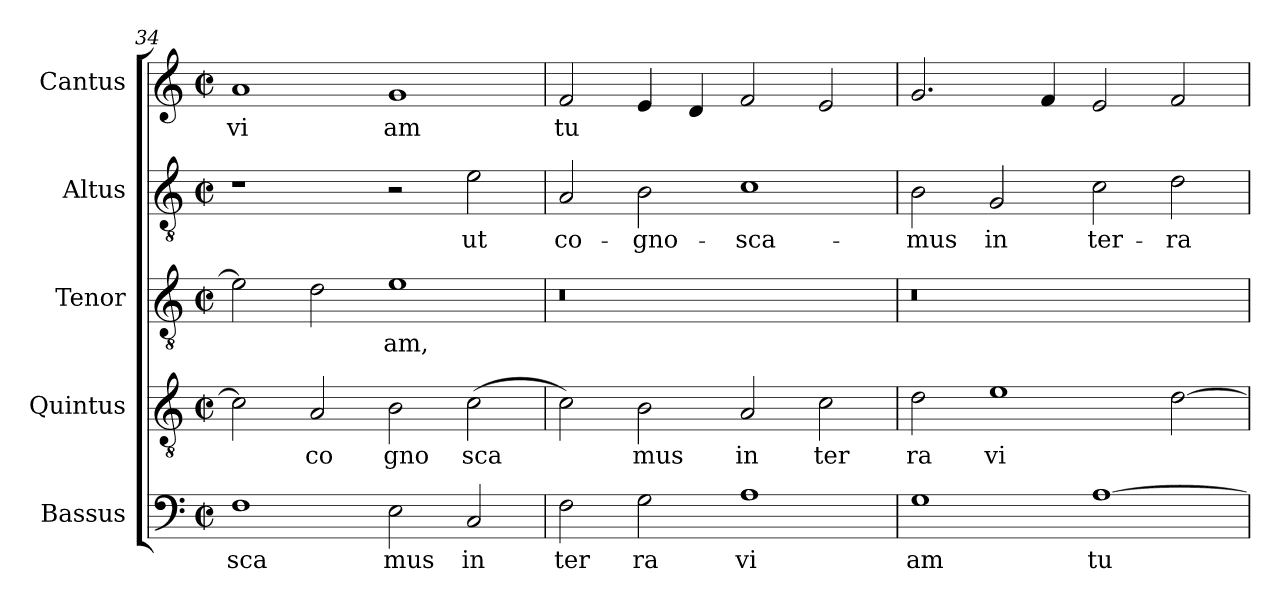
**kern	**text	**kern	**text	**kern	**text	**kern	**text	**kern	**text
*part5	*part5	*part4	*part4	*part3	*part3	*part2	*part2	*part1	*part1
*staff5	*staff5	*staff4	*staff4	*staff3	*staff3	*staff2	*staff2	*staff1	*staff1
*I"Bassus	*	*I"Quintus	*	*I"Tenor	*	*I"Altus	*	*I"Cantus	*
*clefF4	*	*clefGv2	*	*clefGv2	*	*clefGv2	*	*clefG2	*
*M2/2	*	*M2/2	*	*M2/2	*	*M2/2	*	*M2/2	*
*met(c|)	*	*met(c|)	*	*met(c|)	*	*met(c|)	*	*met(c|)	*
=34	=34	=34	=34	=34	=34	=34	=34	=34	=34
!	!LO:LY:b:cj	!	!	!	!	!	!	!	!LO:LY:b:cj
1F	sca	2c\]	.	2e\]	.	1r	.	1a	vi
!	!	!	!LO:LY:b:cj	!	!	!	!	!	!
.	.	2A/	co	2d\	.	.	.	.	.
!	!LO:LY:b:cj	!	!LO:LY:b:cj	!	!LO:LY:b:cj	!	!	!	!LO:LY:b:cj
2E\	mus	2B\	gno	1e	-am,	2r	.	1g	am
!	!LO:LY:b:cj	!	!LO:LY:b	!	!	!	!LO:LY:b:cj	!	!
2C/	in	(>2c\	sca	.	.	2e\	ut	.	.
=35	=35	=35	=35	=35	=35	=35	=35	=35	=35
!	!LO:LY:b:cj	!	!	!	!	!	!LO:LY:b:cj	!	!LO:LY:b:cj
2F\	ter	2c\)	.	0r	.	2A/	co-	2f/	tu
!	!LO:LY:b:cj	!	!LO:LY:b:cj	!	!	!	!LO:LY:b:cj	!	!
2G\	ra	2B\	mus	.	.	2B\	-gno-	4e/	.
.	.	.	.	.	.	.	.	4d/	.
!	!LO:LY:b:cj	!	!LO:LY:b:cj	!	!	!	!LO:LY:b:cj	!	!
1A	vi	2A/	in	.	.	1c	-sca-	2f/	.
!	!	!	!LO:LY:b:cj	!	!	!	!	!	!
.	.	2c\	ter	.	.	.	.	2e/	.
=36	=36	=36	=36	=36	=36	=36	=36	=36	=36
!	!LO:LY:b:cj	!	!LO:LY:b:cj	!	!	!	!LO:LY:b:cj	!	!
1G	am	2d\	ra	0r	.	2B\	-mus	2.g/	.
!	!	!	!LO:LY:b:cj	!	!	!	!LO:LY:b:cj	!	!
.	.	1e	vi	.	.	2G/	in	.	.
.	.	.	.	.	.	.	.	4f/	.
!	!LO:LY:b:cj	!	!	!	!	!	!LO:LY:b:cj	!	!
[>1A	tu	.	.	.	.	2c\	ter-	2e/	.
!	!	!	!	!	!	!	!LO:LY:b:cj	!	!
.	.	[>2d\	.	.	.	2d\	-ra	2f/	.
=	=	=	=	=	=	=	=	=	=
*-	*-	*-	*-	*-	*-	*-	*-	*-	*-
